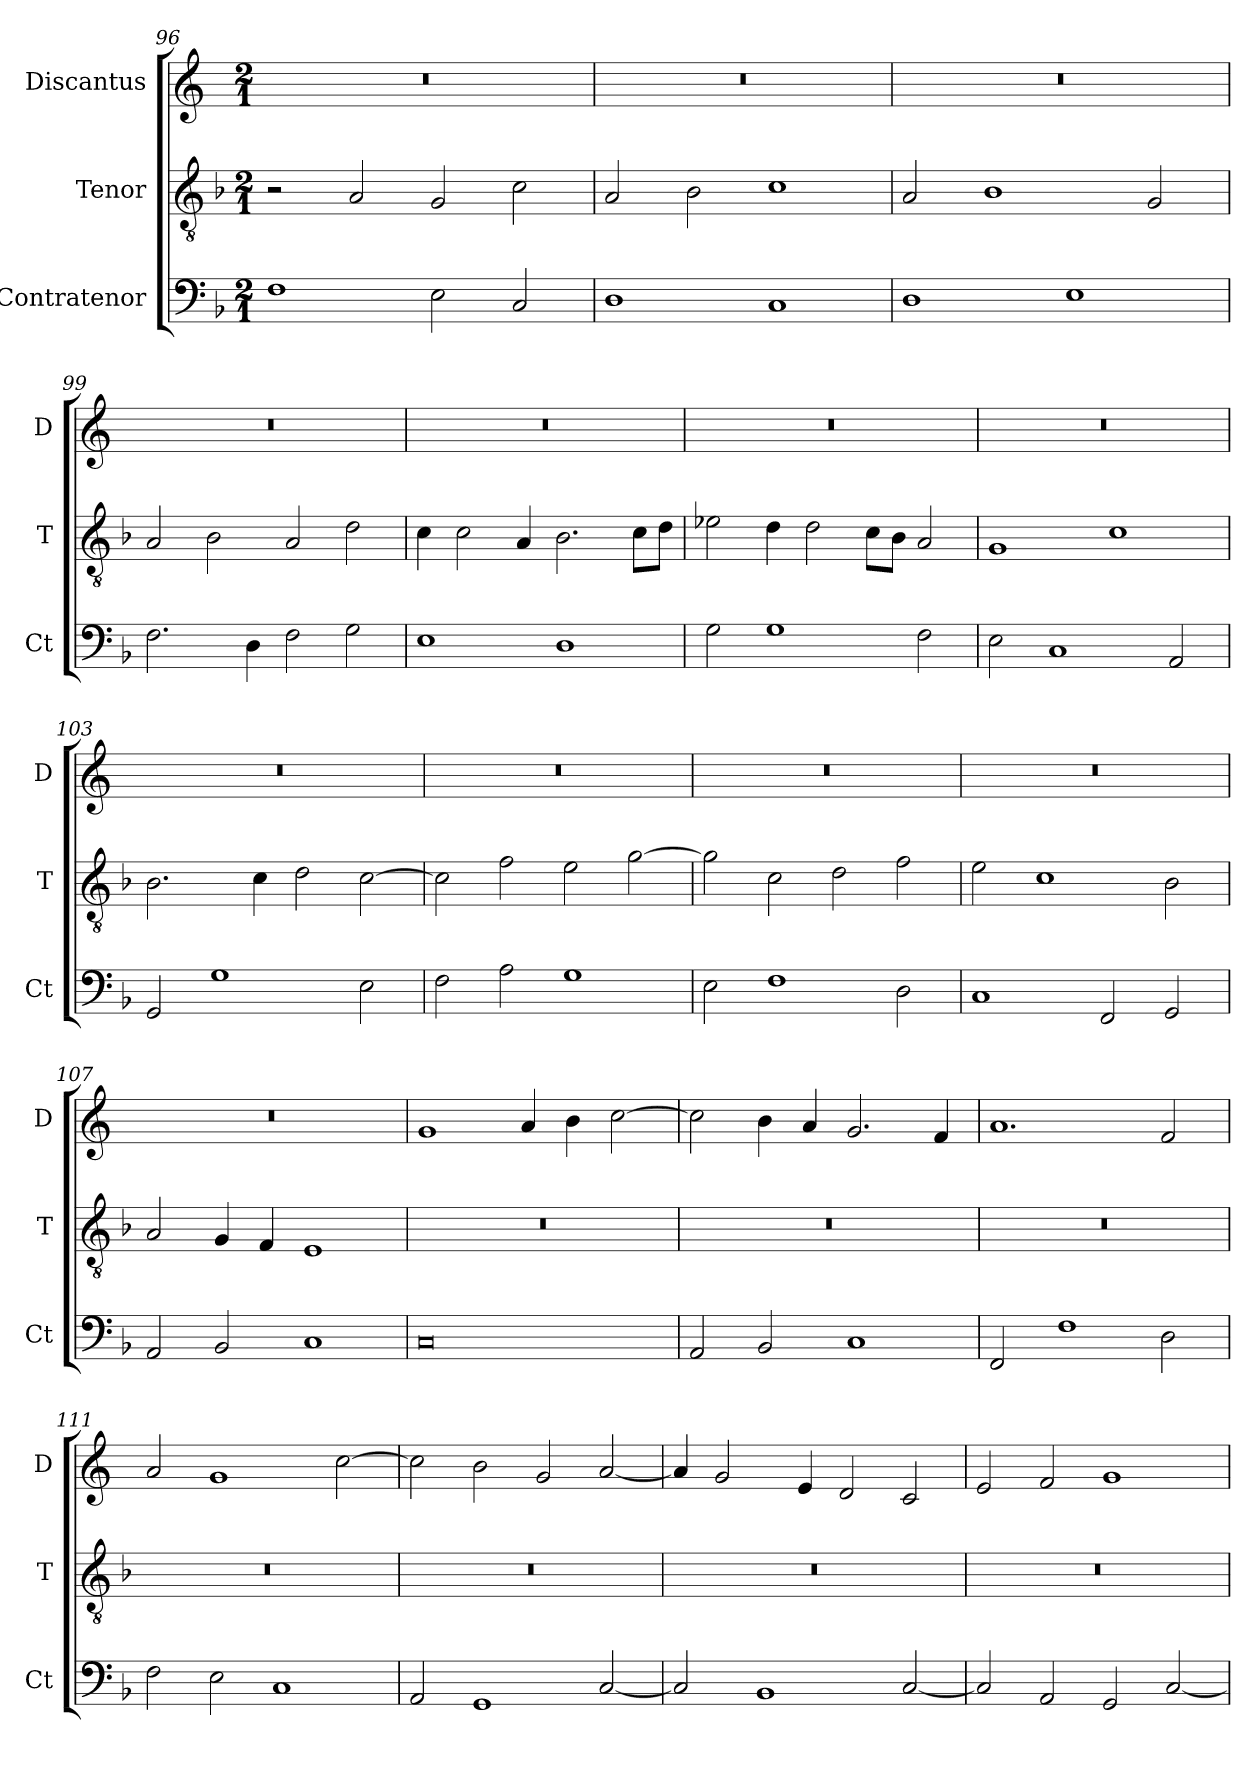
**kern	**kern	**kern
*part3	*part2	*part1
*staff3	*staff2	*staff1
*I"Contratenor	*I"Tenor	*I"Discantus
*I'Ct	*I'T	*I'D
*clefF4	*clefGv2	*clefG2
*k[b-]	*k[b-]	*k[]
*M2/1	*M2/1	*M2/1
=96	=96	=96
1F	2r	0r
.	2A/	.
2E\	2G/	.
2C/	2c\	.
=97	=97	=97
1D	2A/	0r
.	2B-\	.
1C	1c	.
=98	=98	=98
1D	2A/	0r
.	1B-	.
1E	.	.
.	2G/	.
=99	=99	=99
2.F\	2A/	0r
.	2B-\	.
4D\	.	.
2F\	2A/	.
2G\	2d\	.
=100	=100	=100
1E	4c\	0r
.	2c\	.
.	4A/	.
1D	2.B-\	.
.	8c\L	.
.	8d\J	.
=101	=101	=101
2G\	2e-X\	0r
1G	4d\	.
.	2d\	.
.	8c\L	.
.	8B-\J	.
2F\	2A/	.
=102	=102	=102
2E\	1G	0r
1C	.	.
.	1c	.
2AA/	.	.
=103	=103	=103
2GG/	2.B-\	0r
1G	.	.
.	4c\	.
.	2d\	.
2E\	[2c\	.
=104	=104	=104
2F\	2c\]	0r
2A\	2f\	.
1G	2e\	.
.	[2g\	.
=105	=105	=105
2E\	2g\]	0r
1F	2c\	.
.	2d\	.
2D\	2f\	.
=106	=106	=106
1C	2e\	0r
.	1c	.
2FF/	.	.
2GG/	2B-\	.
=107	=107	=107
2AA/	2A/	0r
2BB-/	4G/	.
.	4F/	.
1C	1E	.
=108	=108	=108
0C	0r	1g
.	.	4a/
.	.	4b\
.	.	[2cc\
=109	=109	=109
2AA/	0r	2cc\]
2BB-/	.	4b\
.	.	4a/
1C	.	2.g/
.	.	4f/
=110	=110	=110
2FF/	0r	1.a
1F	.	.
2D\	.	2f/
=111	=111	=111
2F\	0r	2a/
2E\	.	1g
1C	.	.
.	.	[2cc\
=112	=112	=112
2AA/	0r	2cc\]
1GG	.	2b\
.	.	2g/
[2C/	.	[2a/
=113	=113	=113
2C/]	0r	4a/]
.	.	2g/
1BB-	.	.
.	.	4e/
.	.	2d/
[2C/	.	2c/
=114	=114	=114
2C/]	0r	2e/
2AA/	.	2f/
2GG/	.	1g
[2C/	.	.
=	=	=
*-	*-	*-
